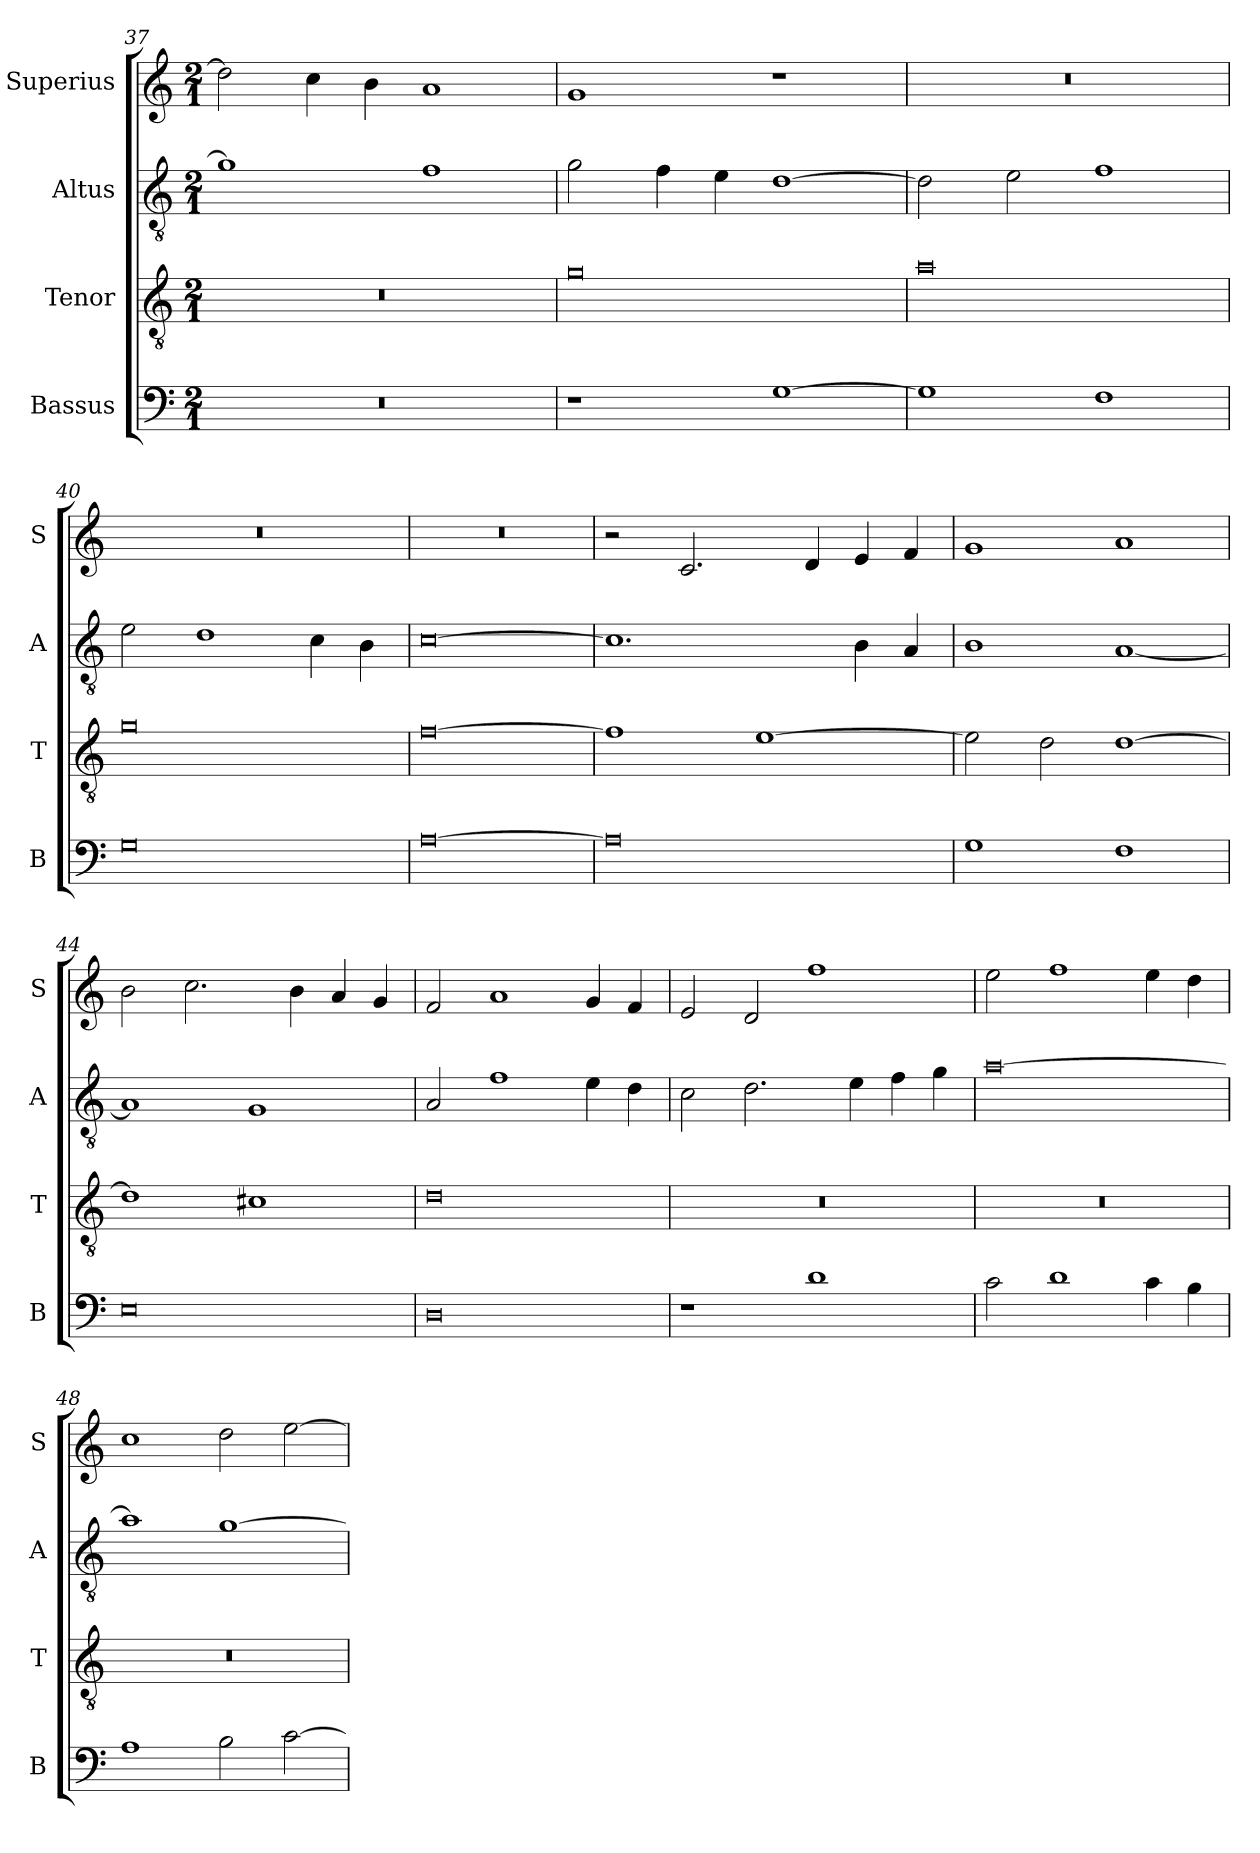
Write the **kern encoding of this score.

**kern	**kern	**kern	**kern
*part4	*part3	*part2	*part1
*staff4	*staff3	*staff2	*staff1
*I"Bassus	*I"Tenor	*I"Altus	*I"Superius
*I'B	*I'T	*I'A	*I'S
*clefF4	*clefGv2	*clefGv2	*clefG2
*k[]	*k[]	*k[]	*k[]
*M2/1	*M2/1	*M2/1	*M2/1
=37	=37	=37	=37
0r	0r	1g]	2dd]
.	.	.	4cc
.	.	.	4b
.	.	1f	1a
=38	=38	=38	=38
1r	0g	2g	1g
.	.	4f	.
.	.	4e	.
[1G	.	[1d	1r
=39	=39	=39	=39
1G]	0a	2d]	0r
.	.	2e	.
1F	.	1f	.
=40	=40	=40	=40
0G	0g	2e	0r
.	.	1d	.
.	.	4c	.
.	.	4B	.
=41	=41	=41	=41
[0A	[0f	[0c	0r
=42	=42	=42	=42
0A]	1f]	1.c]	2r
.	.	.	2.c
.	[1e	.	.
.	.	.	4d
.	.	4B	4e
.	.	4A	4f
=43	=43	=43	=43
1G	2e]	1B	1g
.	2d	.	.
1F	[1d	[1A	1a
=44	=44	=44	=44
0E	1d]	1A]	2b
.	.	.	2.cc
.	1c#X	1G	.
.	.	.	4b
.	.	.	4a
.	.	.	4g
=45	=45	=45	=45
0D	0d	2A	2f
.	.	1f	1a
.	.	4e	4g
.	.	4d	4f
=46	=46	=46	=46
1r	0r	2c	2e
.	.	2.d	2d
1d	.	.	1ff
.	.	4e	.
.	.	4f	.
.	.	4g	.
=47	=47	=47	=47
2c	0r	[0a	2ee
1d	.	.	1ff
4c	.	.	4ee
4B	.	.	4dd
=48	=48	=48	=48
1A	0r	1a]	1cc
2B	.	[1g	2dd
[2c	.	.	[2ee
=	=	=	=
*-	*-	*-	*-
